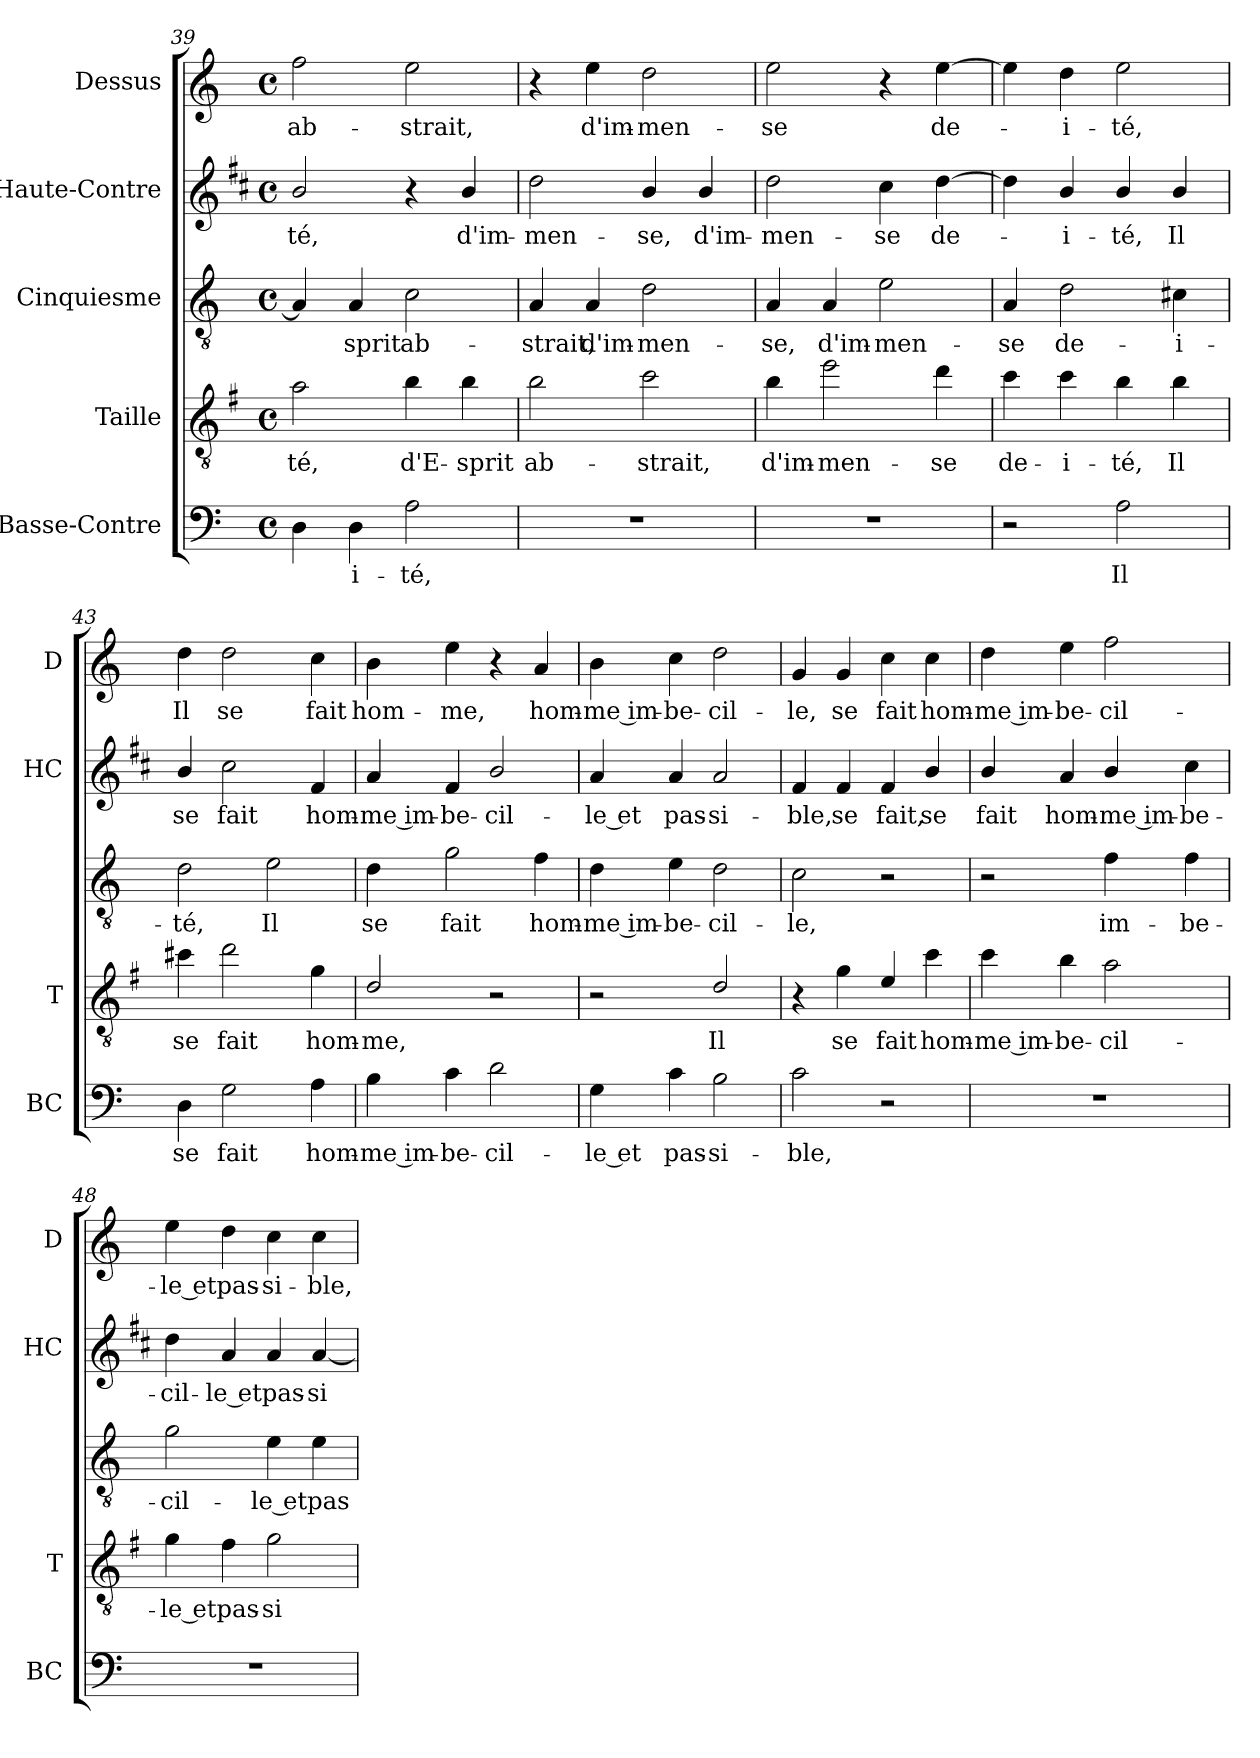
**kern	**text	**kern	**text	**kern	**text	**kern	**text	**kern	**text
*part5	*part5	*part4	*part4	*part3	*part3	*part2	*part2	*part1	*part1
*staff5	*staff5	*staff4	*staff4	*staff3	*staff3	*staff2	*staff2	*staff1	*staff1
*I"Basse-Contre	*	*I"Taille	*	*I"Cinquiesme	*	*I"Haute-Contre	*	*I"Dessus	*
*I'BC	*	*I'T	*	*	*	*I'HC	*	*I'D	*
!!LO:LB:g=z
*clefF4	*	*clefGv2	*	*clefGv2	*	*clefG2	*	*clefG2	*
*	*	*ITrd4c7	*	*	*	*ITrd1c2	*	*	*
*k[]	*	*k[]	*	*k[]	*	*k[]	*	*k[]	*
*C:	*	*C:	*	*C:	*	*C:	*	*C:	*
*M4/4	*	*M4/4	*	*M4/4	*	*M4/4	*	*M4/4	*
*met(c)	*	*met(c)	*	*met(c)	*	*met(c)	*	*met(c)	*
=39	=39	=39	=39	=39	=39	=39	=39	=39	=39
!	!	!	!LO:LY:b	!	!	!	!LO:LY:b	!	!LO:LY:b
4D\	.	2d\	-té,	4A/]	.	2a/	-té,	2ff\	ab-
!	!LO:LY:b	!	!	!	!LO:LY:b	!	!	!	!
4D\	-i-	.	.	4A/	-sprit	.	.	.	.
!	!LO:LY:b	!	!LO:LY:b	!	!LO:LY:b	!	!	!	!LO:LY:b
2A\	-té,	4e\	d'E-	2c\	ab-	4r	.	2ee\	-strait,
!	!	!	!LO:LY:b	!	!	!	!LO:LY:b	!	!
.	.	4e\	-sprit	.	.	4a/	d'im-	.	.
=40	=40	=40	=40	=40	=40	=40	=40	=40	=40
!	!	!	!LO:LY:b	!	!LO:LY:b	!	!LO:LY:b	!	!
1r	.	2e\	ab-	4A/	-strait,	2cc\	-men-	4r	.
!	!	!	!	!	!LO:LY:b	!	!	!	!LO:LY:b
.	.	.	.	4A/	d'im-	.	.	4ee\	d'im-
!	!	!	!LO:LY:b	!	!LO:LY:b	!	!LO:LY:b	!	!LO:LY:b
.	.	2f\	-strait,	2d\	-men-	4a/	-se,	2dd\	-men-
!	!	!	!	!	!	!	!LO:LY:b	!	!
.	.	.	.	.	.	4a/	d'im-	.	.
=41	=41	=41	=41	=41	=41	=41	=41	=41	=41
!	!	!	!LO:LY:b	!	!LO:LY:b	!	!LO:LY:b	!	!LO:LY:b
1r	.	4e\	d'im-	4A/	-se,	2cc\	-men-	2ee\	-se
!	!	!	!LO:LY:b	!	!LO:LY:b	!	!	!	!
.	.	2a\	-men-	4A/	d'im-	.	.	.	.
!	!	!	!	!	!LO:LY:b	!	!LO:LY:b	!	!
.	.	.	.	2e\	-men-	4b\	-se	4r	.
!	!	!	!LO:LY:b	!	!	!	!LO:LY:b	!	!LO:LY:b
.	.	4g\	-se	.	.	[4cc\	de-	[4ee\	de-
=42	=42	=42	=42	=42	=42	=42	=42	=42	=42
!	!	!	!LO:LY:b	!	!LO:LY:b	!	!	!	!
2r	.	4f\	de-	4A/	-se	4cc\]	.	4ee\]	.
!	!	!	!LO:LY:b	!	!LO:LY:b	!	!LO:LY:b	!	!LO:LY:b
.	.	4f\	-i-	2d\	de-	4a/	-i-	4dd\	-i-
!	!LO:LY:b	!	!LO:LY:b	!	!	!	!LO:LY:b	!	!LO:LY:b
2A\	Il	4e\	-té,	.	.	4a/	-té,	2ee\	-té,
!	!	!	!LO:LY:b	!	!LO:LY:b	!	!LO:LY:b	!	!
.	.	4e\	Il	4c#X\	-i-	4a/	Il	.	.
=43	=43	=43	=43	=43	=43	=43	=43	=43	=43
!	!LO:LY:b	!	!LO:LY:b	!	!LO:LY:b	!	!LO:LY:b	!	!LO:LY:b
4D\	se	4f#X\	se	2d\	-té,	4a/	se	4dd\	Il
!	!LO:LY:b	!	!LO:LY:b	!	!	!	!LO:LY:b	!	!LO:LY:b
2G\	fait	2g\	fait	.	.	2b\	fait	2dd\	se
!	!	!	!	!	!LO:LY:b	!	!	!	!
.	.	.	.	2e\	Il	.	.	.	.
!	!LO:LY:b	!	!LO:LY:b	!	!	!	!LO:LY:b	!	!LO:LY:b
4A\	hom-	4c\	hom-	.	.	4e/	hom-	4cc\	fait
=44	=44	=44	=44	=44	=44	=44	=44	=44	=44
!	!LO:LY:b	!	!LO:LY:b	!	!LO:LY:b	!	!LO:LY:b	!	!LO:LY:b
4B\	-me im-	2G/	-me,	4d\	se	4g/	-me im-	4b\	hom-
!	!LO:LY:b	!	!	!	!LO:LY:b	!	!LO:LY:b	!	!LO:LY:b
4c\	-be-	.	.	2g\	fait	4e/	-be-	4ee\	-me,
!	!LO:LY:b	!	!	!	!	!	!LO:LY:b	!	!
2d\	-cil-	2r	.	.	.	2a/	-cil-	4r	.
!	!	!	!	!	!LO:LY:b	!	!	!	!LO:LY:b
.	.	.	.	4f\	hom-	.	.	4a/	hom-
=45	=45	=45	=45	=45	=45	=45	=45	=45	=45
!	!LO:LY:b	!	!	!	!LO:LY:b	!	!LO:LY:b	!	!LO:LY:b
4G\	-le et	2r	.	4d\	-me im-	4g/	-le et	4b\	-me im-
!	!LO:LY:b	!	!	!	!LO:LY:b	!	!LO:LY:b	!	!LO:LY:b
4c\	pas-	.	.	4e\	-be-	4g/	pas-	4cc\	-be-
!	!LO:LY:b	!	!LO:LY:b	!	!LO:LY:b	!	!LO:LY:b	!	!LO:LY:b
2B\	-si-	2G/	Il	2d\	-cil-	2g/	-si-	2dd\	-cil-
!!LO:PB:g=z
=46	=46	=46	=46	=46	=46	=46	=46	=46	=46
!	!LO:LY:b	!	!	!	!LO:LY:b	!	!LO:LY:b	!	!LO:LY:b
2c\	-ble,	4r	.	2c\	-le,	4e/	-ble,	4g/	-le,
!	!	!	!LO:LY:b	!	!	!	!LO:LY:b	!	!LO:LY:b
.	.	4c\	se	.	.	4e/	se	4g/	se
!	!	!	!LO:LY:b	!	!	!	!LO:LY:b	!	!LO:LY:b
2r	.	4A/	fait	2r	.	4e/	fait,	4cc\	fait
!	!	!	!LO:LY:b	!	!	!	!LO:LY:b	!	!LO:LY:b
.	.	4f\	hom-	.	.	4a/	se	4cc\	hom-
=47	=47	=47	=47	=47	=47	=47	=47	=47	=47
!	!	!	!LO:LY:b	!	!	!	!LO:LY:b	!	!LO:LY:b
1r	.	4f\	-me im-	2r	.	4a/	fait	4dd\	-me im-
!	!	!	!LO:LY:b	!	!	!	!LO:LY:b	!	!LO:LY:b
.	.	4e\	-be-	.	.	4g/	hom-	4ee\	-be-
!	!	!	!LO:LY:b	!	!LO:LY:b	!	!LO:LY:b	!	!LO:LY:b
.	.	2d\	-cil-	4f\	im-	4a/	-me im-	2ff\	-cil-
!	!	!	!	!	!LO:LY:b	!	!LO:LY:b	!	!
.	.	.	.	4f\	-be-	4b\	-be-	.	.
=48	=48	=48	=48	=48	=48	=48	=48	=48	=48
!	!	!	!LO:LY:b	!	!LO:LY:b	!	!LO:LY:b	!	!LO:LY:b
1r	.	4c\	-le et	2g\	-cil-	4cc\	-cil-	4ee\	-le et
!	!	!	!LO:LY:b	!	!	!	!LO:LY:b	!	!LO:LY:b
.	.	4B\	pas-	.	.	4g/	-le et	4dd\	pas-
!	!	!	!LO:LY:b	!	!LO:LY:b	!	!LO:LY:b	!	!LO:LY:b
.	.	2c\	-si-	4e\	-le et	4g/	pas-	4cc\	-si-
!	!	!	!	!	!LO:LY:b	!	!LO:LY:b	!	!LO:LY:b
.	.	.	.	4e\	pas-	[4g/	-si-	4cc\	-ble,
=	=	=	=	=	=	=	=	=	=
*-	*-	*-	*-	*-	*-	*-	*-	*-	*-
